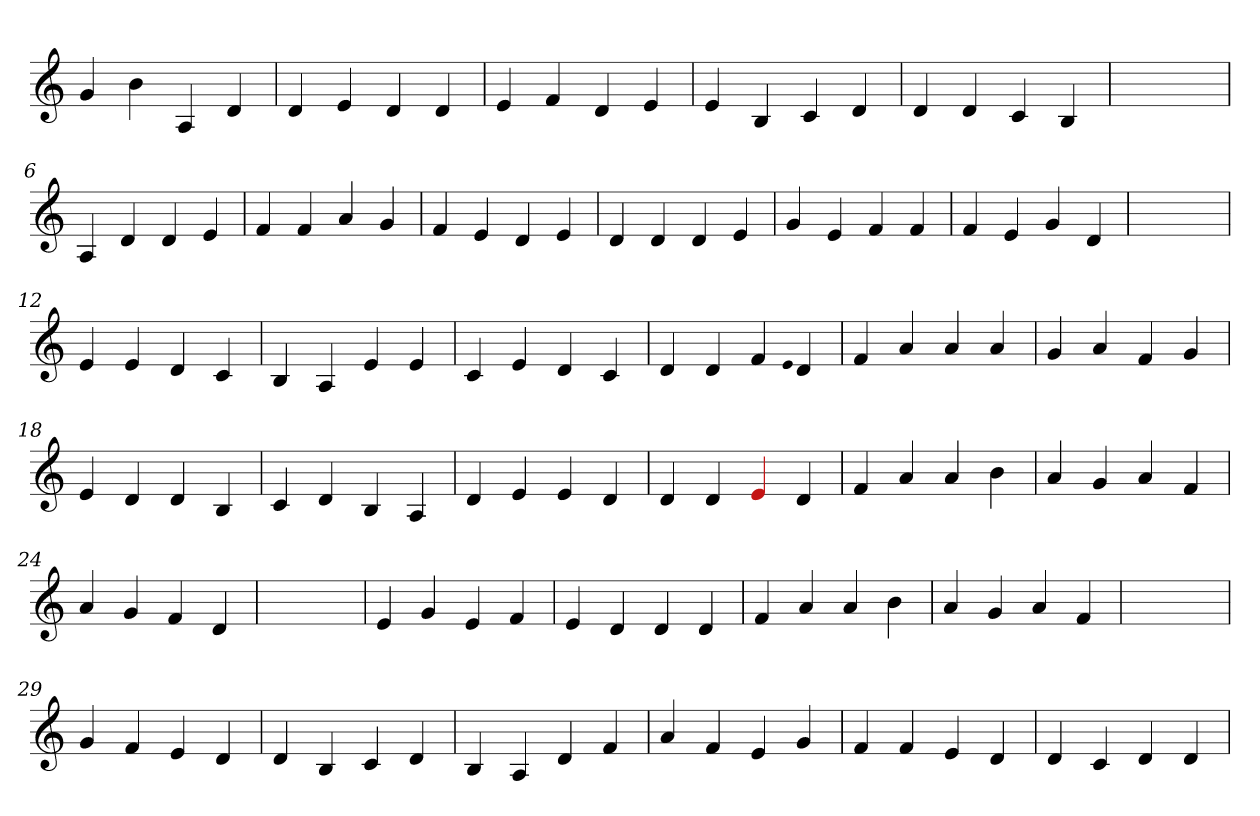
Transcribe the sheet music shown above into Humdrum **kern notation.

**kern
*part1
*staff1
*clefG2
=1
4g
4b
4A
4d
=2
4d
4e
4d
4d
=3
4e
4f
4d
4e
=4
4e
4B
4c
4d
=5
4d
4d
4c
4B
=6
1ryy
=6
4A
4d
4d
4e
=7
4f
4f
4a
4g
=8
4f
4e
4d
4e
=9
4d
4d
4d
4e
=10
4g
4e
4f
4f
=11
4f
4e
4g
4d
=12
1ryy
=12
4e
4e
4d
4c
=13
4B
4A
4e
4e
=14
4c
4e
4d
4c
=15
4d
4d
4f
qqe
4d
=16
4f
4a
4a
4a
=17
4g
4a
4f
4g
=18
4e
4d
4d
4B
=19
4c
4d
4B
4A
=20
4d
4e
4e
4d
=21
4d
4d
4Re
4d
=22
4f
4a
4a
4b
=23
4a
4g
4a
4f
=24
4a
4g
4f
4d
=25
1ryy
=25
4e
4g
4e
4f
=26
4e
4d
4d
4d
=27
4f
4a
4a
4b
=28
4a
4g
4a
4f
=29
1ryy
=29
4g
4f
4e
4d
=30
4d
4B
4c
4d
=31
4B
4A
4d
4f
=32
4a
4f
4e
4g
=33
4f
4f
4e
4d
=34
4d
4c
4d
4d
=
*-
